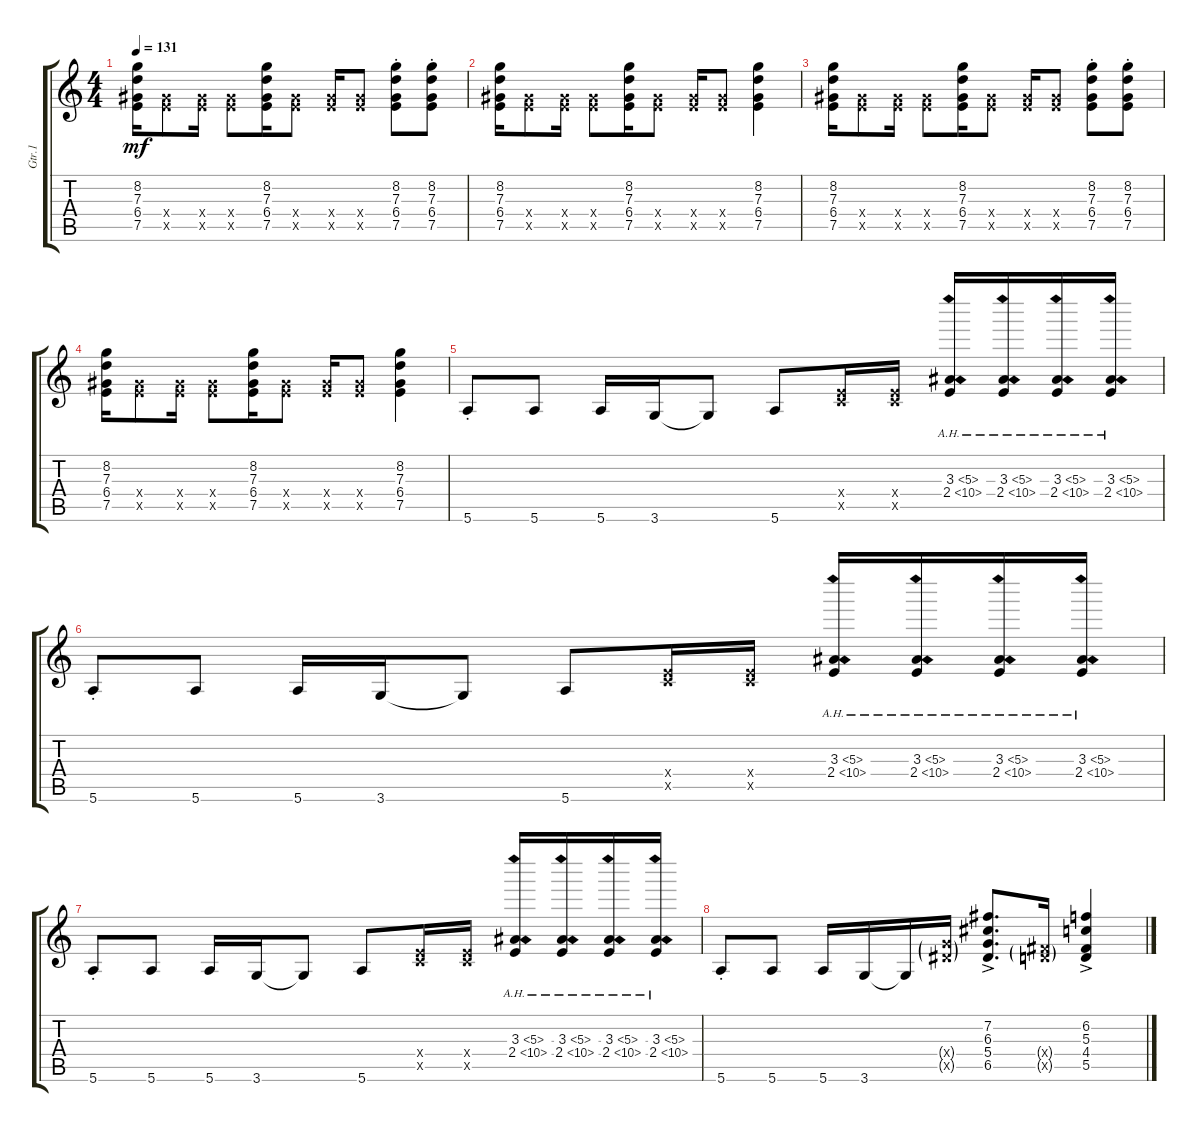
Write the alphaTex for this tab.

\track ("Gtr.1" "Gtr.1") {instrument electricguitarclean}
\staff {score tabs}
\tuning (E4 B3 G3 D3 A2 E2) {hide}
\ts (4 4)
\tempo 131
\clef g2
\ks c
(8.2 7.3 6.4 7.5).16{dy mf} (6.4{x} 7.5{x}).8 (6.4{x} 7.5{x}).16 (6.4{x} 7.5{x}).8 (8.2 7.3 6.4 7.5).16 (6.4{x} 7.5{x}).8 (6.4{x} 7.5{x}).16 (6.4{x} 7.5{x}).8 (8.2{st} 7.3{st} 6.4{st} 7.5{st}).8 (8.2{st} 7.3{st} 6.4{st} 7.5{st}).8 |
(8.2 7.3 6.4 7.5).16 (6.4{x} 7.5{x}).8 (6.4{x} 7.5{x}).16 (6.4{x} 7.5{x}).8 (8.2 7.3 6.4 7.5).16 (6.4{x} 7.5{x}).8 (6.4{x} 7.5{x}).16 (6.4{x} 7.5{x}).8 (8.2 7.3 6.4 7.5).4 |
(8.2 7.3 6.4 7.5).16 (6.4{x} 7.5{x}).8 (6.4{x} 7.5{x}).16 (6.4{x} 7.5{x}).8 (8.2 7.3 6.4 7.5).16 (6.4{x} 7.5{x}).8 (6.4{x} 7.5{x}).16 (6.4{x} 7.5{x}).8 (8.2{st} 7.3{st} 6.4{st} 7.5{st}).8 (8.2{st} 7.3{st} 6.4{st} 7.5{st}).8 |
(8.2 7.3 6.4 7.5).16 (6.4{x} 7.5{x}).8 (6.4{x} 7.5{x}).16 (6.4{x} 7.5{x}).8 (8.2 7.3 6.4 7.5).16 (6.4{x} 7.5{x}).8 (6.4{x} 7.5{x}).16 (6.4{x} 7.5{x}).8 (8.2 7.3 6.4 7.5).4 |
5.6{st}.8 5.6.8 5.6.16 3.6.16 3.6{t}.8 5.6.8 (2.4{x} 3.5{x}).16 (2.4{x} 3.5{x}).16 (3.3{ah 2} 2.4{ah 8}).16 (3.3{ah 2} 2.4{ah 8}).16 (3.3{ah 2} 2.4{ah 8}).16 (3.3{ah 2} 2.4{ah 8}).16 |
5.6{st}.8 5.6.8 5.6.16 3.6.16 3.6{t}.8 5.6.8 (2.4{x} 3.5{x}).16 (2.4{x} 3.5{x}).16 (3.3{ah 2} 2.4{ah 8}).16 (3.3{ah 2} 2.4{ah 8}).16 (3.3{ah 2} 2.4{ah 8}).16 (3.3{ah 2} 2.4{ah 8}).16 |
5.6{st}.8 5.6.8 5.6.16 3.6.16 3.6{t}.8 5.6.8 (2.4{x} 3.5{x}).16 (2.4{x} 3.5{x}).16 (3.3{ah 2} 2.4{ah 8}).16 (3.3{ah 2} 2.4{ah 8}).16 (3.3{ah 2} 2.4{ah 8}).16 (3.3{ah 2} 2.4{ah 8}).16 |
5.6{st}.8 5.6.8 5.6.16 3.6.16 3.6{t}.16 (5.4{g x} 6.5{g x}).16 (7.2{ac} 6.3{ac} 5.4{ac} 6.5{ac}).8{d} (4.4{g x} 5.5{g x}).16 (6.2{ac} 5.3{ac} 4.4{ac} 5.5{ac}).4
